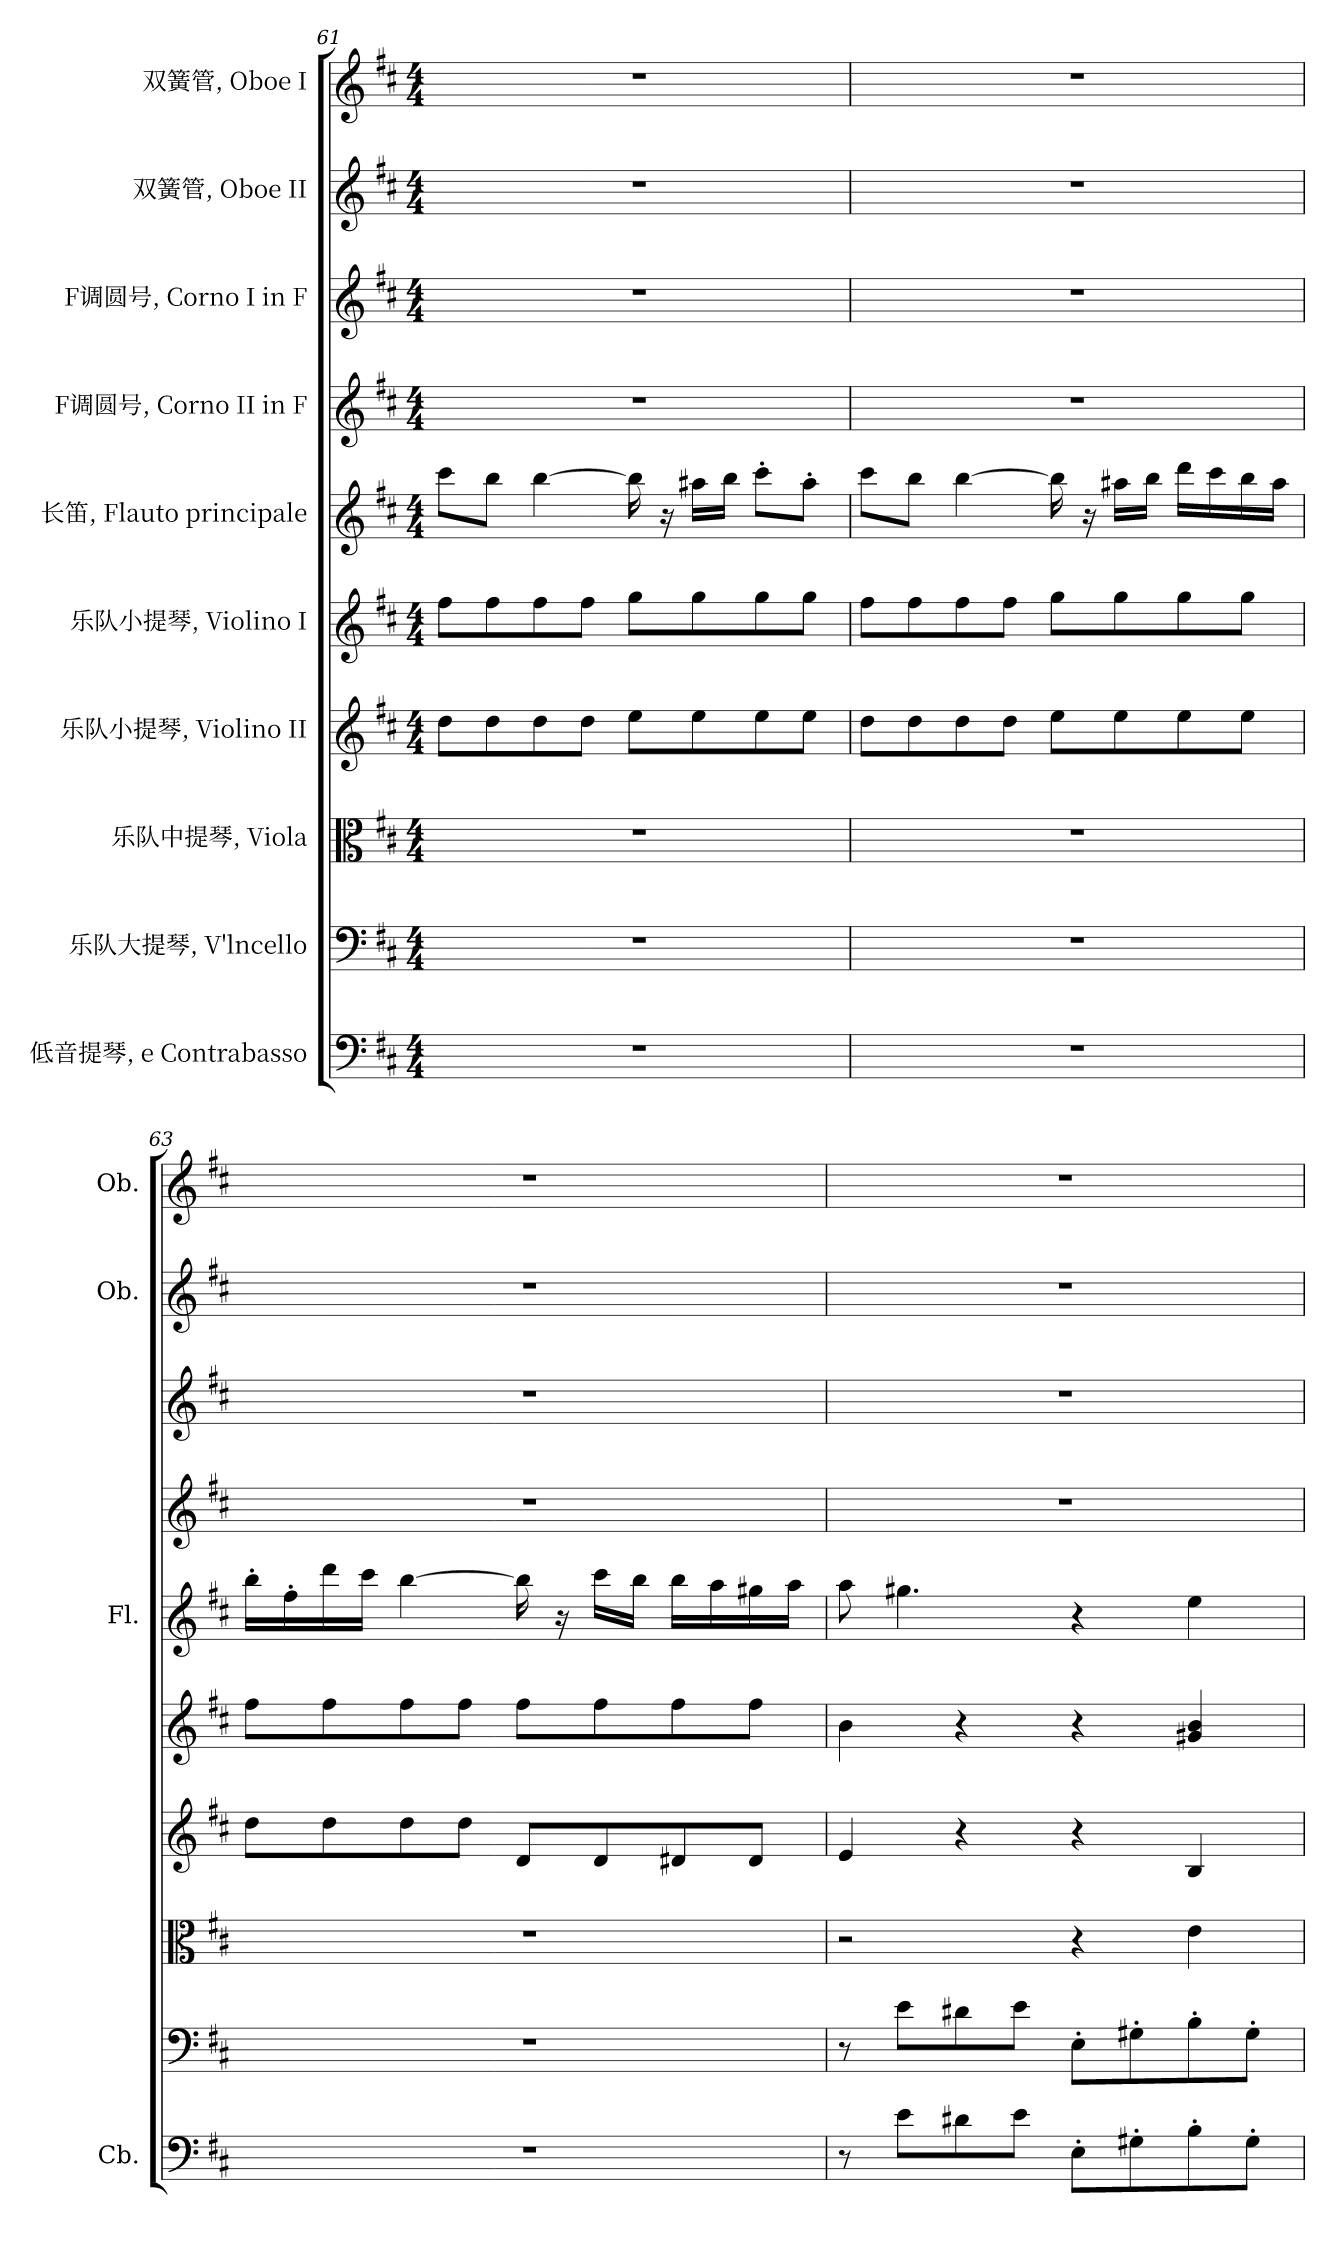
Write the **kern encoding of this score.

**kern	**kern	**kern	**kern	**kern	**kern	**kern	**kern	**kern	**kern
*part10	*part9	*part8	*part7	*part6	*part5	*part4	*part3	*part2	*part1
*staff10	*staff9	*staff8	*staff7	*staff6	*staff5	*staff4	*staff3	*staff2	*staff1
*I"低音提琴, e Contrabasso	*I"乐队大提琴, V'lncello	*I"乐队中提琴, Viola	*I"乐队小提琴, Violino II	*I"乐队小提琴, Violino I	*I"长笛, Flauto principale	*I"F调圆号, Corno II in F	*I"F调圆号, Corno I in F	*I"双簧管, Oboe II	*I"双簧管, Oboe I
*I'Cb.	*	*	*	*	*I'Fl.	*	*	*I'Ob.	*I'Ob.
*clefF4	*clefF4	*clefC3	*clefG2	*clefG2	*clefG2	*clefG2	*clefG2	*clefG2	*clefG2
*ITrd7c12	*	*	*	*	*	*ITrd4c7	*ITrd4c7	*	*
*k[f#c#]	*k[f#c#]	*k[f#c#]	*k[f#c#]	*k[f#c#]	*k[f#c#]	*k[f#]	*k[f#]	*k[f#c#]	*k[f#c#]
*M4/4	*M4/4	*M4/4	*M4/4	*M4/4	*M4/4	*M4/4	*M4/4	*M4/4	*M4/4
=61	=61	=61	=61	=61	=61	=61	=61	=61	=61
1r	1r	1r	8dd\L	8ff#\L	8ccc#\L	1r	1r	1r	1r
.	.	.	8dd\	8ff#\	8bb\J	.	.	.	.
.	.	.	8dd\	8ff#\	[4bb\	.	.	.	.
.	.	.	8dd\J	8ff#\J	.	.	.	.	.
.	.	.	8ee\L	8gg\L	16bb\]	.	.	.	.
.	.	.	.	.	16r	.	.	.	.
.	.	.	8ee\	8gg\	16aa#X\LL	.	.	.	.
.	.	.	.	.	16bb\JJ	.	.	.	.
.	.	.	8ee\	8gg\	8ccc#'\L	.	.	.	.
.	.	.	8ee\J	8gg\J	8aa#'\J	.	.	.	.
!!LO:PB:g=z
=62	=62	=62	=62	=62	=62	=62	=62	=62	=62
1r	1r	1r	8dd\L	8ff#\L	8ccc#\L	1r	1r	1r	1r
.	.	.	8dd\	8ff#\	8bb\J	.	.	.	.
.	.	.	8dd\	8ff#\	[4bb\	.	.	.	.
.	.	.	8dd\J	8ff#\J	.	.	.	.	.
.	.	.	8ee\L	8gg\L	16bb\]	.	.	.	.
.	.	.	.	.	16r	.	.	.	.
.	.	.	8ee\	8gg\	16aa#X\LL	.	.	.	.
.	.	.	.	.	16bb\JJ	.	.	.	.
.	.	.	8ee\	8gg\	16ddd\LL	.	.	.	.
.	.	.	.	.	16ccc#\	.	.	.	.
.	.	.	8ee\J	8gg\J	16bb\	.	.	.	.
.	.	.	.	.	16aa#\JJ	.	.	.	.
=63	=63	=63	=63	=63	=63	=63	=63	=63	=63
1r	1r	1r	8dd\L	8ff#\L	16bb'\LL	1r	1r	1r	1r
.	.	.	.	.	16ff#'\	.	.	.	.
.	.	.	8dd\	8ff#\	16ddd\	.	.	.	.
.	.	.	.	.	16ccc#\JJ	.	.	.	.
.	.	.	8dd\	8ff#\	[4bb\	.	.	.	.
.	.	.	8dd\J	8ff#\J	.	.	.	.	.
.	.	.	8d/L	8ff#\L	16bb\]	.	.	.	.
.	.	.	.	.	16r	.	.	.	.
.	.	.	8d/	8ff#\	16ccc#\LL	.	.	.	.
.	.	.	.	.	16bb\JJ	.	.	.	.
.	.	.	8d#X/	8ff#\	16bb\LL	.	.	.	.
.	.	.	.	.	16aa\	.	.	.	.
.	.	.	8d#/J	8ff#\J	16gg#X\	.	.	.	.
.	.	.	.	.	16aa\JJ	.	.	.	.
!!LO:PB:g=z
=64	=64	=64	=64	=64	=64	=64	=64	=64	=64
8r	8r	2r	4e/	4b\	8aa\	1r	1r	1r	1r
8E\L	8e\L	.	.	.	4.gg#X\	.	.	.	.
8D#X\	8d#X\	.	4r	4r	.	.	.	.	.
8E\J	8e\J	.	.	.	.	.	.	.	.
8EE'\L	8E'\L	4r	4r	4r	4r	.	.	.	.
8GG#X'\	8G#X'\	.	.	.	.	.	.	.	.
8BB'\	8B'\	4e\	4B/	4g#X/ 4b/	4ee\	.	.	.	.
8GG#'\J	8G#'\J	.	.	.	.	.	.	.	.
=	=	=	=	=	=	=	=	=	=
*-	*-	*-	*-	*-	*-	*-	*-	*-	*-
